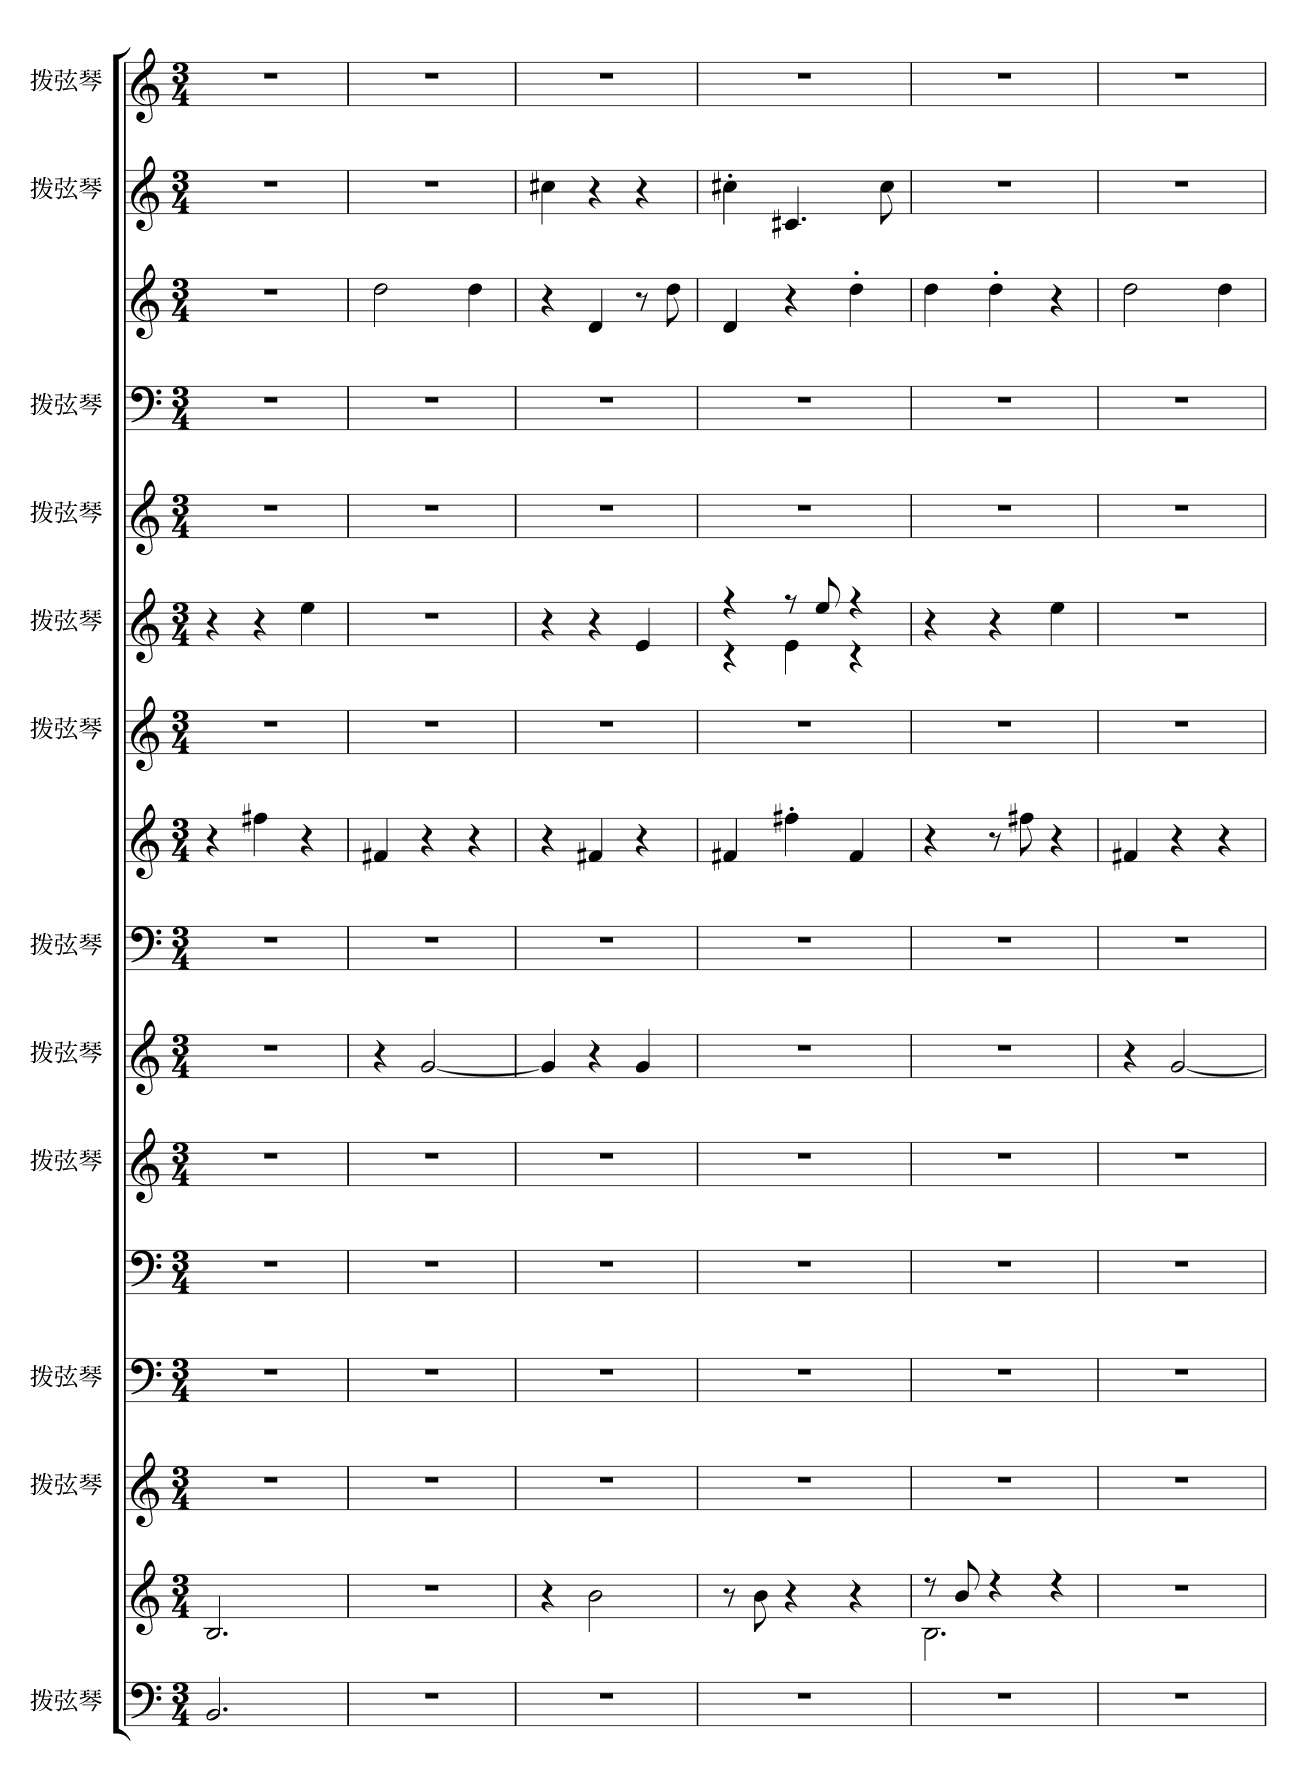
**kern	**kern	**kern	**kern	**kern	**kern	**kern	**kern	**kern	**kern	**kern	**kern	**kern	**kern	**kern	**kern
*part12	*part12	*part11	*part10	*part10	*part9	*part8	*part7	*part7	*part6	*part5	*part4	*part3	*part3	*part2	*part1
*staff16	*staff15	*staff14	*staff13	*staff12	*staff11	*staff10	*staff9	*staff8	*staff7	*staff6	*staff5	*staff4	*staff3	*staff2	*staff1
*I"拨弦琴	*	*I"拨弦琴	*I"拨弦琴	*	*I"拨弦琴	*I"拨弦琴	*I"拨弦琴	*	*I"拨弦琴	*I"拨弦琴	*I"拨弦琴	*I"拨弦琴	*	*I"拨弦琴	*I"拨弦琴
*clefF4	*clefG2	*clefG2	*clefF4	*clefF4	*clefG2	*clefG2	*clefF4	*clefG2	*clefG2	*clefG2	*clefG2	*clefF4	*clefG2	*clefG2	*clefG2
*k[]	*k[]	*k[]	*k[]	*k[]	*k[]	*k[]	*k[]	*k[]	*k[]	*k[]	*k[]	*k[]	*k[]	*k[]	*k[]
*M3/4	*M3/4	*M3/4	*M3/4	*M3/4	*M3/4	*M3/4	*M3/4	*M3/4	*M3/4	*M3/4	*M3/4	*M3/4	*M3/4	*M3/4	*M3/4
*MM171	*MM171	*MM171	*MM171	*MM171	*MM171	*MM171	*MM171	*MM171	*MM171	*MM171	*MM171	*MM171	*MM171	*MM171	*MM171
=1	=1	=1	=1	=1	=1	=1	=1	=1	=1	=1	=1	=1	=1	=1	=1
2.BB/	2.B/	2.r	2.r	2.r	2.r	2.r	2.r	4r	2.r	4r	2.r	2.r	2.r	2.r	2.r
.	.	.	.	.	.	.	.	4ff#X\	.	4r	.	.	.	.	.
.	.	.	.	.	.	.	.	4r	.	4ee\	.	.	.	.	.
=2	=2	=2	=2	=2	=2	=2	=2	=2	=2	=2	=2	=2	=2	=2	=2
2.r	2.r	2.r	2.r	2.r	2.r	4r	2.r	4f#X/	2.r	2.r	2.r	2.r	2dd\	2.r	2.r
.	.	.	.	.	.	[2g/	.	4r	.	.	.	.	.	.	.
.	.	.	.	.	.	.	.	4r	.	.	.	.	4dd\	.	.
=3	=3	=3	=3	=3	=3	=3	=3	=3	=3	=3	=3	=3	=3	=3	=3
2.r	4r	2.r	2.r	2.r	2.r	4g/]	2.r	4r	2.r	4r	2.r	2.r	4r	4cc#X\	2.r
.	2b\	.	.	.	.	4r	.	4f#X/	.	4r	.	.	4d/	4r	.
.	.	.	.	.	.	4g/	.	4r	.	4e/	.	.	8r	4r	.
.	.	.	.	.	.	.	.	.	.	.	.	.	8dd\	.	.
=4	=4	=4	=4	=4	=4	=4	=4	=4	=4	=4	=4	=4	=4	=4	=4
*	*	*	*	*	*	*	*	*	*	*^	*	*	*	*	*
2.r	8r	2.r	2.r	2.r	2.r	2.r	2.r	4f#X/	2.r	4r	4r	2.r	2.r	4d/	4cc#X'\	2.r
.	8b\	.	.	.	.	.	.	.	.	.	.	.	.	.	.	.
.	4r	.	.	.	.	.	.	4ff#X'\	.	8r	4e\	.	.	4r	4.c#X/	.
.	.	.	.	.	.	.	.	.	.	8ee/	.	.	.	.	.	.
.	4r	.	.	.	.	.	.	4f#/	.	4r	4r	.	.	4dd'\	.	.
.	.	.	.	.	.	.	.	.	.	.	.	.	.	.	8cc#\	.
*	*	*	*	*	*	*	*	*	*	*v	*v	*	*	*	*	*
=5	=5	=5	=5	=5	=5	=5	=5	=5	=5	=5	=5	=5	=5	=5	=5
*	*^	*	*	*	*	*	*	*	*	*	*	*	*	*	*
2.r	8r	2.B\	2.r	2.r	2.r	2.r	2.r	2.r	4r	2.r	4r	2.r	2.r	4dd\	2.r	2.r
.	8b/	.	.	.	.	.	.	.	.	.	.	.	.	.	.	.
.	4r	.	.	.	.	.	.	.	8r	.	4r	.	.	4dd'\	.	.
.	.	.	.	.	.	.	.	.	8ff#X\	.	.	.	.	.	.	.
.	4r	.	.	.	.	.	.	.	4r	.	4ee\	.	.	4r	.	.
*	*v	*v	*	*	*	*	*	*	*	*	*	*	*	*	*	*
=6	=6	=6	=6	=6	=6	=6	=6	=6	=6	=6	=6	=6	=6	=6	=6
2.r	2.r	2.r	2.r	2.r	2.r	4r	2.r	4f#X/	2.r	2.r	2.r	2.r	2dd\	2.r	2.r
.	.	.	.	.	.	[2g/	.	4r	.	.	.	.	.	.	.
.	.	.	.	.	.	.	.	4r	.	.	.	.	4dd\	.	.
=	=	=	=	=	=	=	=	=	=	=	=	=	=	=	=
*-	*-	*-	*-	*-	*-	*-	*-	*-	*-	*-	*-	*-	*-	*-	*-
